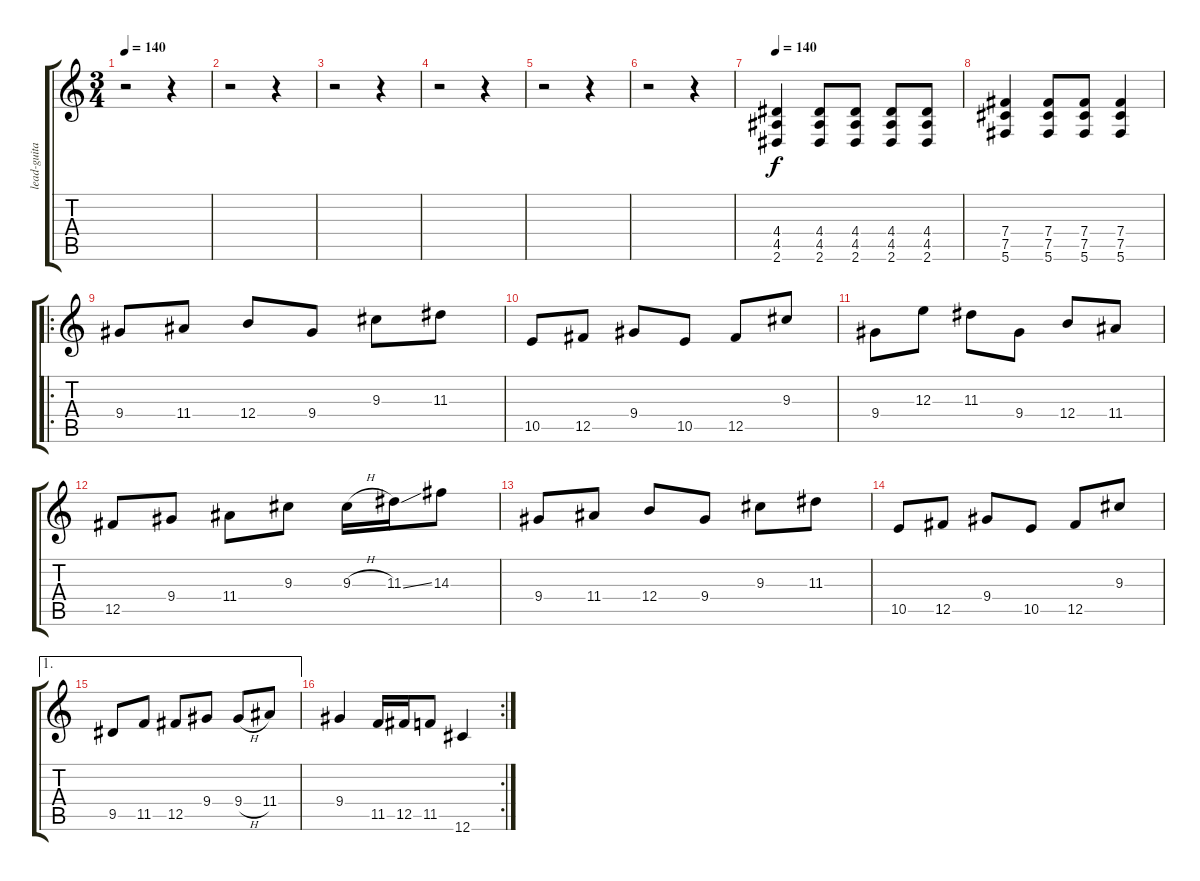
\track ("lead-guitar" "lead-guita") {instrument distortionguitar}
\staff {score tabs}
\tuning (Db4 Ab3 E3 B2 Gb2 Db2) {hide}
\ts (3 4)
\tempo 140
\tempo 120
\tempo 140
\clef g2
\ks c
r.2{dy f instrument distortionguitar} r.4 |
r.2 r.4 |
r.2 r.4 |
r.2 r.4 |
r.2 r.4 |
r.2 r.4 |
\tempo 140
(4.4 4.5 2.6).4{balance 0} (4.4 4.5 2.6).8 (4.4 4.5 2.6).8 (4.4 4.5 2.6).8 (4.4 4.5 2.6).8 |
(7.4 7.5 5.6).4 (7.4 7.5 5.6).8 (7.4 7.5 5.6).8 (7.4 7.5 5.6).4 |
\ro
9.4.8{balance 8} 11.4.8 12.4.8 9.4.8 9.3.8 11.3.8 |
10.5.8 12.5.8 9.4.8 10.5.8 12.5.8 9.3.8 |
9.4.8 12.3.8 11.3.8 9.4.8 12.4.8 11.4.8 |
12.5.8 9.4.8 11.4.8 9.3.8 9.3{h}.16 11.3{ss}.16 14.3.8 |
9.4.8 11.4.8 12.4.8 9.4.8 9.3.8 11.3.8 |
10.5.8 12.5.8 9.4.8 10.5.8 12.5.8 9.3.8 |
\ae 1
9.5.8 11.5.8 12.5.8 9.4.8 9.4{h}.8 11.4.8 |
\rc 2
9.4.4 11.5.16 12.5.16 11.5.8 12.6.4
